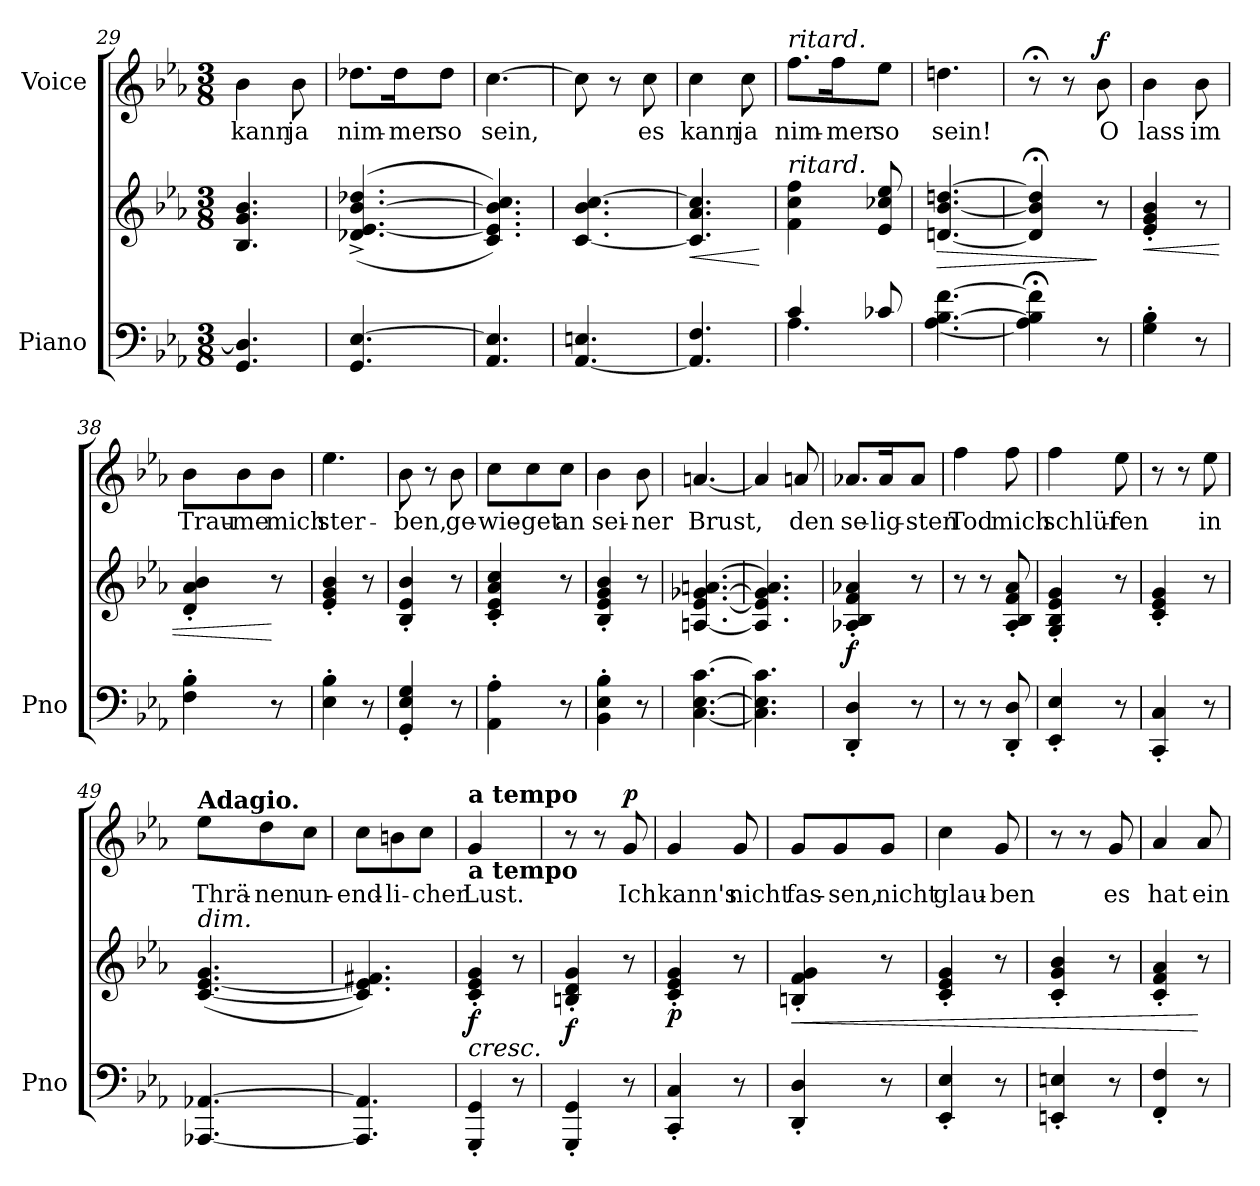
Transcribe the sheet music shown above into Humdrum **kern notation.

**kern	**kern	**dynam	**kern	**text	**dynam
*part2	*part2	*part2	*part1	*part1	*part1
*staff3	*staff2	*staff2/3	*staff1	*staff1	*staff1
*I"Piano	*	*	*I"Voice	*	*
*I'Pno	*	*	*	*	*
*clefF4	*clefG2	*	*clefG2	*	*
*k[b-e-a-]	*k[b-e-a-]	*	*k[b-e-a-]	*	*
*M3/8	*M3/8	*	*M3/8	*	*
=29	=29	=29	=29	=29	=29
!	!	!	!	!LO:LY:b	!
4.GG/ 4.D/]	4.B-/ 4.g/ 4.b-/	.	4b-\	kann	.
!	!	!	!	!LO:LY:b	!
.	.	.	8b-\	ja	.
=30	=30	=30	=30	=30	=30
!	!	!	!	!LO:LY:b	!
4.GG/ [4.E-/	(>(<4.d-X/^ [4.e-/^ [4.b-/^ 4.dd-X/^	.	8.dd-X\L	nim-	.
!	!	!	!	!LO:LY:b	!
.	.	.	16dd-\K	-mer	.
!	!	!	!	!LO:LY:b	!
.	.	.	8dd-\J	so	.
=31	=31	=31	=31	=31	=31
!	!	!	!	!LO:LY:b	!
4.AA-/ 4.E-/]	4.c/ 4.e-/] 4.b-/] 4.cc/))	.	[4.cc\	sein,	.
!!LO:LB:g=z
=32	=32	=32	=32	=32	=32
[4.AA-/ 4.En/	[4.c/ 4.b-/ [4.cc/	.	8cc\]	.	.
.	.	.	8r	.	.
!	!	!	!	!LO:LY:b	!
.	.	.	8cc\	es	.
=33	=33	=33	=33	=33	=33
!	!	!LO:HP:b	!	!LO:LY:b	!
4.AA-/] 4.F/	4.c/] 4.a-/ 4.cc/]	<	4cc\	kann	.
!	!	!	!	!LO:LY:b	!
.	.	.	8cc\	ja	.
.	.	[	.	.	.
=34	=34	=34	=34	=34	=34
*^	*	*	*	*	*
!	!	!	!	!LO:TX:a:i:t=ritard.	!	!
!	!	!LO:TX:a:i:t=ritard.	!	!	!	!
!	!	!	!	!	!LO:LY:b	!
4c/	4.A-\	4f\ 4cc\ 4ff\	.	8.ff\L	nim-	.
!	!	!	!	!	!LO:LY:b	!
.	.	.	.	16ff\K	-mer	.
!	!	!	!	!	!LO:LY:b	!
8c-X/	.	8e-/ 8cc-X/ 8ee-/	.	8ee-\J	so	.
*v	*v	*	*	*	*	*
=35	=35	=35	=35	=35	=35
!	!	!LO:HP:b	!	!LO:LY:b	!
[4.A-\ [4.B-\ [4.f\	[4.dn/ [4.b-/ [4.ddn/	>	4.ddn\	sein!	.
=36	=36	=36	=36	=36	=36
4A-\]; 4B-\]; 4f\];	4d/];< 4b-/];< 4dd/];<	.	8r;<	.	.
.	.	.	8r	.	.
!	!	!	!	!LO:LY:b	!LO:DY:a
8r	8r	]	8b-\	O	f
=37	=37	=37	=37	=37	=37
!	!	!LO:HP:b	!	!LO:LY:b	!
4G\' 4B-\'	4e-/' 4g/' 4b-/'	<	4b-\	lass	.
!	!	!	!	!LO:LY:b	!
8r	8r	.	8b-\	im	.
=38	=38	=38	=38	=38	=38
!	!	!	!	!LO:LY:b	!
4F\' 4B-\'	4d/' 4a-/' 4b-/'	.	8b-\L	Trau-	.
!	!	!	!	!LO:LY:b	!
.	.	.	8b-\	-me	.
!	!	!	!	!LO:LY:b	!
8r	8r	[	8b-\J	mich	.
=39	=39	=39	=39	=39	=39
!	!	!	!	!LO:LY:b	!
4E-\' 4B-\'	4e-/' 4g/' 4b-/'	.	4.ee-\	ster-	.
8r	8r	.	.	.	.
=40	=40	=40	=40	=40	=40
!	!	!	!	!LO:LY:b	!
4GG/' 4E-/' 4G/'	4B-/' 4e-/' 4b-/'	.	8b-\	-ben,	.
.	.	.	8r	.	.
!	!	!	!	!LO:LY:b	!
8r	8r	.	8b-\	ge-	.
=41	=41	=41	=41	=41	=41
!	!	!	!	!LO:LY:b	!
4AA-\' 4A-\'	4c/' 4e-/' 4a-/' 4cc/'	.	8cc\L	-wie-	.
!	!	!	!	!LO:LY:b	!
.	.	.	8cc\	-get	.
!	!	!	!	!LO:LY:b	!
8r	8r	.	8cc\J	an	.
=42	=42	=42	=42	=42	=42
!	!	!	!	!LO:LY:b	!
4BB-\' 4E-\' 4B-\'	4B-/' 4e-/' 4g/' 4b-/'	.	4b-\	sei-	.
!	!	!	!	!LO:LY:b	!
8r	8r	.	8b-\	-ner	.
!!LO:PB:g=z
=43	=43	=43	=43	=43	=43
!	!	!	!	!LO:LY:b	!
[4.C\ [4.E-\ [4.c\	[4.An/ [4.e-/ [4.g-X/ [4.an/	.	[4.an/	Brust,	.
=44	=44	=44	=44	=44	=44
4.C\] 4.E-\] 4.c\]	4.A/] 4.e-/] 4.g-/] 4.a/]	.	4a/]	.	.
!	!	!	!	!LO:LY:b	!
.	.	.	8an/	den	.
=45	=45	=45	=45	=45	=45
!	!	!LO:DY:b	!	!LO:LY:b	!
4DD/' 4D/'	4A-X/' 4B-/' 4f/' 4a-X/'	f	8.a-X/L	se-	.
!	!	!	!	!LO:LY:b	!
.	.	.	16a-/K	-lig-	.
!	!	!	!	!LO:LY:b	!
8r	8r	.	8a-/J	-sten	.
=46	=46	=46	=46	=46	=46
!	!	!	!	!LO:LY:b	!
8r	8r	.	4ff\	Tod	.
8r	8r	.	.	.	.
!	!	!	!	!LO:LY:b	!
8DD/' 8D/'	8A-/' 8B-/' 8f/' 8a-/'	.	8ff\	mich	.
=47	=47	=47	=47	=47	=47
!	!	!	!	!LO:LY:b	!
4EE-/' 4E-/'	4G/' 4B-/' 4e-/' 4g/'	.	4ff\	schlür-	.
!	!	!	!	!LO:LY:b	!
8r	8r	.	8ee-\	-fen	.
=48	=48	=48	=48	=48	=48
4CC/' 4C/'	4c/' 4e-/' 4g/'	.	8r	.	.
.	.	.	8r	.	.
!	!	!	!	!LO:LY:b	!
8r	8r	.	8ee-\	in	.
=49	=49	=49	=49	=49	=49
!	!	!	!LO:TX:a:B:t=Adagio.	!	!
!	!LO:TX:a:i:t=dim.	!	!	!	!
!	!	!	!	!LO:LY:b	!
[4.AAA-X/ [4.AA-X/	(>[4.c/ [4.e-/ 4.g/	.	8ee-\L	Thrä-	.
!	!	!	!	!LO:LY:b	!
.	.	.	8dd\	-nen	.
!	!	!	!	!LO:LY:b	!
.	.	.	8cc\J	un-	.
=50	=50	=50	=50	=50	=50
*	*	*	*MM70	*	*
!	!	!	!	!LO:LY:b	!
4.AAA-/] 4.AA-/]	4.c/] 4.e-/] 4.f#X/)	.	8cc\L	-end-	.
!	!	!	!	!LO:LY:b	!
.	.	.	8bn\	-li-	.
!	!	!	!	!LO:LY:b	!
.	.	.	8cc\J	-cher	.
=51	=51	=51	=51	=51	=51
!	!	!	!LO:TX:a:B:t=a tempo	!	!
!	!	!	!LO:TX:b:B:t=a tempo	!	!
!	!	!LO:HP:b	!	!LO:LY:b	!
!	!	!LO:DY:n=1:b	!	!	!
4GGG/' 4GG/'	4c/' 4e-/' 4g/'	< f	4g/	Lust.	.
8r	8r	.	8ryy	.	.
=52	=52	=52	=52	=52	=52
!	!	!LO:DY:b	!	!	!
4GGG/' 4GG/'	4Bn/' 4d/' 4g/'	f	8r	.	.
.	.	.	8r	.	.
!	!	!	!	!LO:LY:b	!LO:DY:a
8r	8r	[	8g/	Ich	p
=53	=53	=53	=53	=53	=53
!	!	!LO:DY:b	!	!LO:LY:b	!
4CC/' 4C/'	4c/' 4e-/' 4g/'	p	4g/	kann's	.
!	!	!	!	!LO:LY:b	!
8r	8r	.	8g/	nicht	.
!!LO:LB:g=z
=54	=54	=54	=54	=54	=54
!	!	!LO:HP:b	!	!LO:LY:b	!
4DD/' 4D/'	4Bn/' 4f/' 4g/'	<	8g/L	fas-	.
!	!	!	!	!LO:LY:b	!
.	.	.	8g/	-sen,	.
!	!	!	!	!LO:LY:b	!
8r	8r	.	8g/J	nicht	.
=55	=55	=55	=55	=55	=55
!	!	!	!	!LO:LY:b	!
4EE-/' 4E-/'	4c/' 4e-/' 4g/'	.	4cc\	glau-	.
!	!	!	!	!LO:LY:b	!
8r	8r	.	8g/	-ben	.
=56	=56	=56	=56	=56	=56
4EEn/' 4En/'	4c/' 4g/' 4b-/'	.	8r	.	.
.	.	.	8r	.	.
!	!	!	!	!LO:LY:b	!
8r	8r	.	8g/	es	.
=57	=57	=57	=57	=57	=57
!	!	!	!	!LO:LY:b	!
4FF/' 4F/'	4c/' 4f/' 4a-/'	.	4a-/	hat	.
!	!	!	!	!LO:LY:b	!
8r	8r	[	8a-/	ein	.
=	=	=	=	=	=
*-	*-	*-	*-	*-	*-
